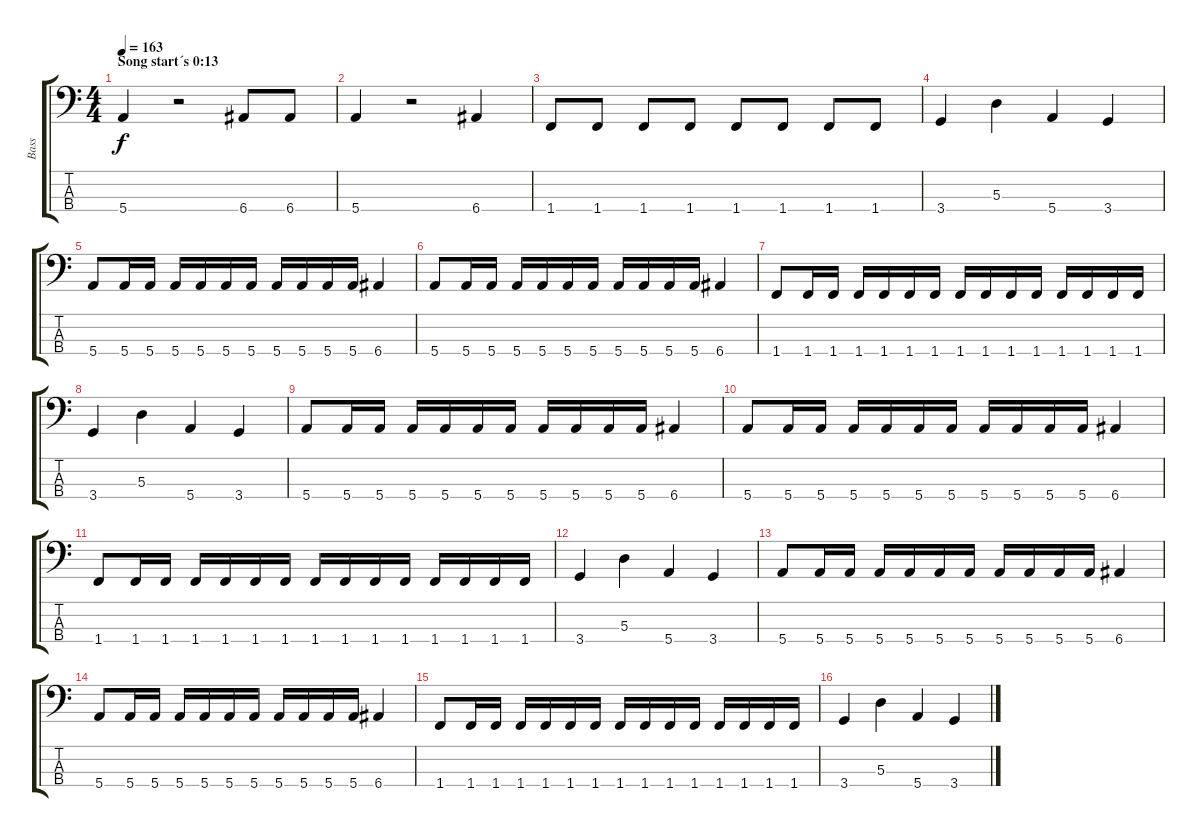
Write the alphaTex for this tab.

\track ("Bass" "Bass") {instrument electricbassfinger}
\staff {score tabs}
\tuning (G2 D2 A1 E1) {hide}
\ts (4 4)
\section ("" "Song start´s 0:13 ")
\tempo 163
\clef f4
\ks c
5.4.4{dy f instrument electricbassfinger} r.2 6.4.8 6.4.8 |
5.4.4 r.2 6.4.4 |
1.4.8 1.4.8 1.4.8 1.4.8 1.4.8 1.4.8 1.4.8 1.4.8 |
3.4.4 5.3.4 5.4.4 3.4.4 |
5.4.8 5.4.16 5.4.16 5.4.16 5.4.16 5.4.16 5.4.16 5.4.16 5.4.16 5.4.16 5.4.16 6.4.4 |
5.4.8 5.4.16 5.4.16 5.4.16 5.4.16 5.4.16 5.4.16 5.4.16 5.4.16 5.4.16 5.4.16 6.4.4 |
1.4.8 1.4.16 1.4.16 1.4.16 1.4.16 1.4.16 1.4.16 1.4.16 1.4.16 1.4.16 1.4.16 1.4.16 1.4.16 1.4.16 1.4.16 |
3.4.4 5.3.4 5.4.4 3.4.4 |
5.4.8 5.4.16 5.4.16 5.4.16 5.4.16 5.4.16 5.4.16 5.4.16 5.4.16 5.4.16 5.4.16 6.4.4 |
5.4.8 5.4.16 5.4.16 5.4.16 5.4.16 5.4.16 5.4.16 5.4.16 5.4.16 5.4.16 5.4.16 6.4.4 |
1.4.8 1.4.16 1.4.16 1.4.16 1.4.16 1.4.16 1.4.16 1.4.16 1.4.16 1.4.16 1.4.16 1.4.16 1.4.16 1.4.16 1.4.16 |
3.4.4 5.3.4 5.4.4 3.4.4 |
5.4.8 5.4.16 5.4.16 5.4.16 5.4.16 5.4.16 5.4.16 5.4.16 5.4.16 5.4.16 5.4.16 6.4.4 |
5.4.8 5.4.16 5.4.16 5.4.16 5.4.16 5.4.16 5.4.16 5.4.16 5.4.16 5.4.16 5.4.16 6.4.4 |
1.4.8 1.4.16 1.4.16 1.4.16 1.4.16 1.4.16 1.4.16 1.4.16 1.4.16 1.4.16 1.4.16 1.4.16 1.4.16 1.4.16 1.4.16 |
3.4.4 5.3.4 5.4.4 3.4.4
